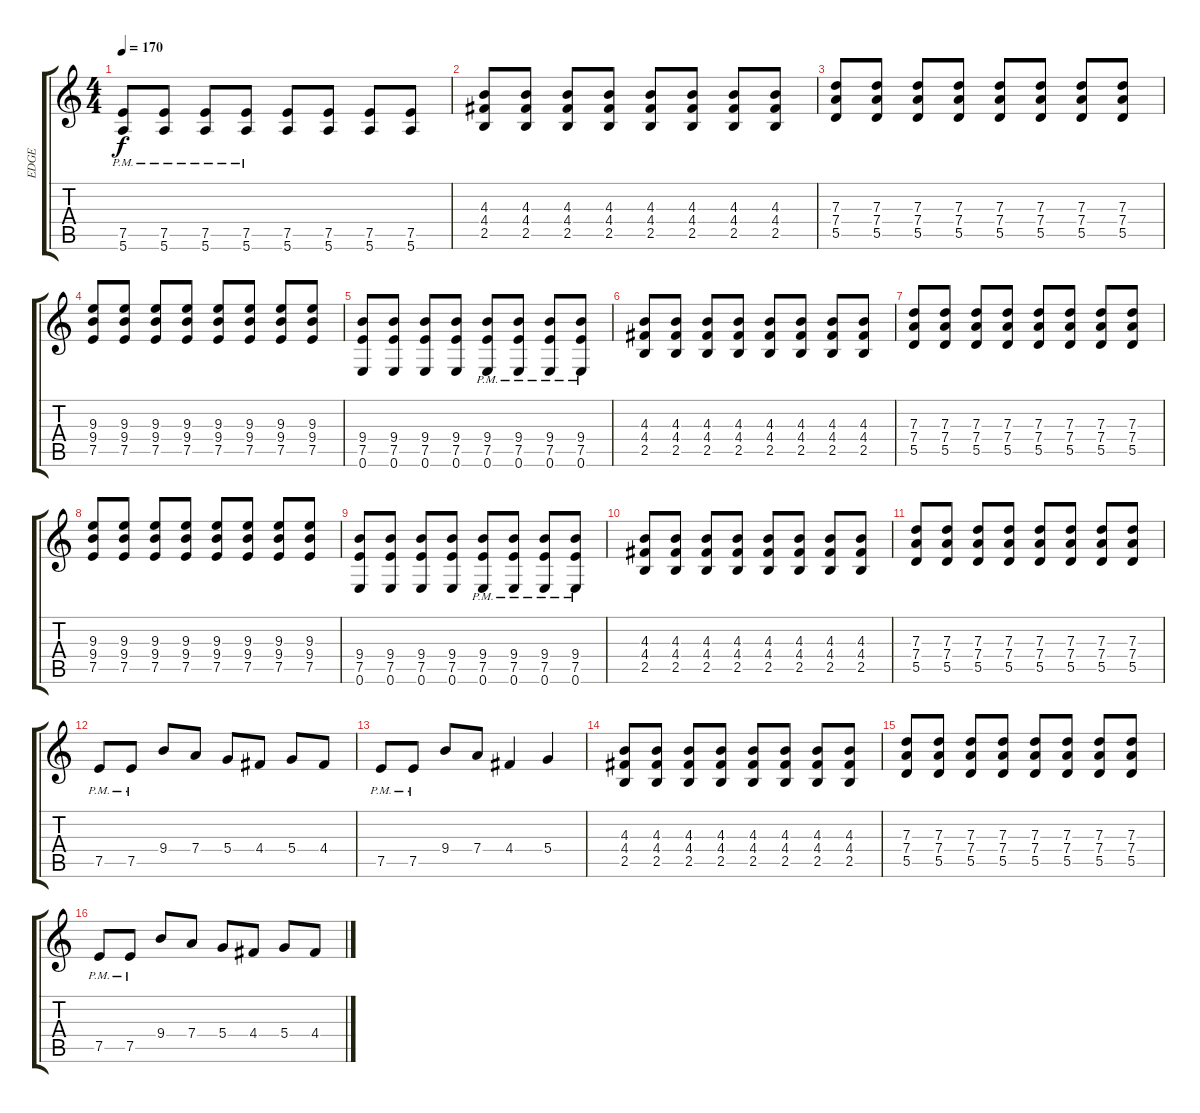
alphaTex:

\track ("EDGE" "EDGE") {instrument overdrivenguitar}
\staff {score tabs}
\tuning (E4 B3 G3 D3 A2 E2) {hide}
\ts (4 4)
\tempo 170
\clef g2
\ks c
(7.5{pm} 5.6{pm}).8{dy f} (7.5{pm} 5.6{pm}).8 (7.5{pm} 5.6{pm}).8 (7.5{pm} 5.6{pm}).8 (7.5 5.6).8 (7.5 5.6).8 (7.5 5.6).8 (7.5 5.6).8 |
(4.3 4.4 2.5).8 (4.3 4.4 2.5).8 (4.3 4.4 2.5).8 (4.3 4.4 2.5).8 (4.3 4.4 2.5).8 (4.3 4.4 2.5).8 (4.3 4.4 2.5).8 (4.3 4.4 2.5).8 |
(7.3 7.4 5.5).8 (7.3 7.4 5.5).8 (7.3 7.4 5.5).8 (7.3 7.4 5.5).8 (7.3 7.4 5.5).8 (7.3 7.4 5.5).8 (7.3 7.4 5.5).8 (7.3 7.4 5.5).8 |
(9.3 9.4 7.5).8 (9.3 9.4 7.5).8 (9.3 9.4 7.5).8 (9.3 9.4 7.5).8 (9.3 9.4 7.5).8 (9.3 9.4 7.5).8 (9.3 9.4 7.5).8 (9.3 9.4 7.5).8 |
(9.4 7.5 0.6).8 (9.4 7.5 0.6).8 (9.4 7.5 0.6).8 (9.4 7.5 0.6).8 (9.4{pm} 7.5{pm} 0.6{pm}).8 (9.4{pm} 7.5{pm} 0.6{pm}).8 (9.4{pm} 7.5{pm} 0.6{pm}).8 (9.4{pm} 7.5{pm} 0.6{pm}).8 |
(4.3 4.4 2.5).8 (4.3 4.4 2.5).8 (4.3 4.4 2.5).8 (4.3 4.4 2.5).8 (4.3 4.4 2.5).8 (4.3 4.4 2.5).8 (4.3 4.4 2.5).8 (4.3 4.4 2.5).8 |
(7.3 7.4 5.5).8 (7.3 7.4 5.5).8 (7.3 7.4 5.5).8 (7.3 7.4 5.5).8 (7.3 7.4 5.5).8 (7.3 7.4 5.5).8 (7.3 7.4 5.5).8 (7.3 7.4 5.5).8 |
(9.3 9.4 7.5).8 (9.3 9.4 7.5).8 (9.3 9.4 7.5).8 (9.3 9.4 7.5).8 (9.3 9.4 7.5).8 (9.3 9.4 7.5).8 (9.3 9.4 7.5).8 (9.3 9.4 7.5).8 |
(9.4 7.5 0.6).8 (9.4 7.5 0.6).8 (9.4 7.5 0.6).8 (9.4 7.5 0.6).8 (9.4{pm} 7.5{pm} 0.6{pm}).8 (9.4{pm} 7.5{pm} 0.6{pm}).8 (9.4{pm} 7.5{pm} 0.6{pm}).8 (9.4{pm} 7.5{pm} 0.6{pm}).8 |
(4.3 4.4 2.5).8 (4.3 4.4 2.5).8 (4.3 4.4 2.5).8 (4.3 4.4 2.5).8 (4.3 4.4 2.5).8 (4.3 4.4 2.5).8 (4.3 4.4 2.5).8 (4.3 4.4 2.5).8 |
(7.3 7.4 5.5).8 (7.3 7.4 5.5).8 (7.3 7.4 5.5).8 (7.3 7.4 5.5).8 (7.3 7.4 5.5).8 (7.3 7.4 5.5).8 (7.3 7.4 5.5).8 (7.3 7.4 5.5).8 |
7.5{pm}.8 7.5{pm}.8 9.4.8 7.4.8 5.4.8 4.4.8 5.4.8 4.4.8 |
7.5{pm}.8 7.5{pm}.8 9.4.8 7.4.8 4.4.4 5.4.4 |
(4.3 4.4 2.5).8 (4.3 4.4 2.5).8 (4.3 4.4 2.5).8 (4.3 4.4 2.5).8 (4.3 4.4 2.5).8 (4.3 4.4 2.5).8 (4.3 4.4 2.5).8 (4.3 4.4 2.5).8 |
(7.3 7.4 5.5).8 (7.3 7.4 5.5).8 (7.3 7.4 5.5).8 (7.3 7.4 5.5).8 (7.3 7.4 5.5).8 (7.3 7.4 5.5).8 (7.3 7.4 5.5).8 (7.3 7.4 5.5).8 |
7.5{pm}.8 7.5{pm}.8 9.4.8 7.4.8 5.4.8 4.4.8 5.4.8 4.4.8
